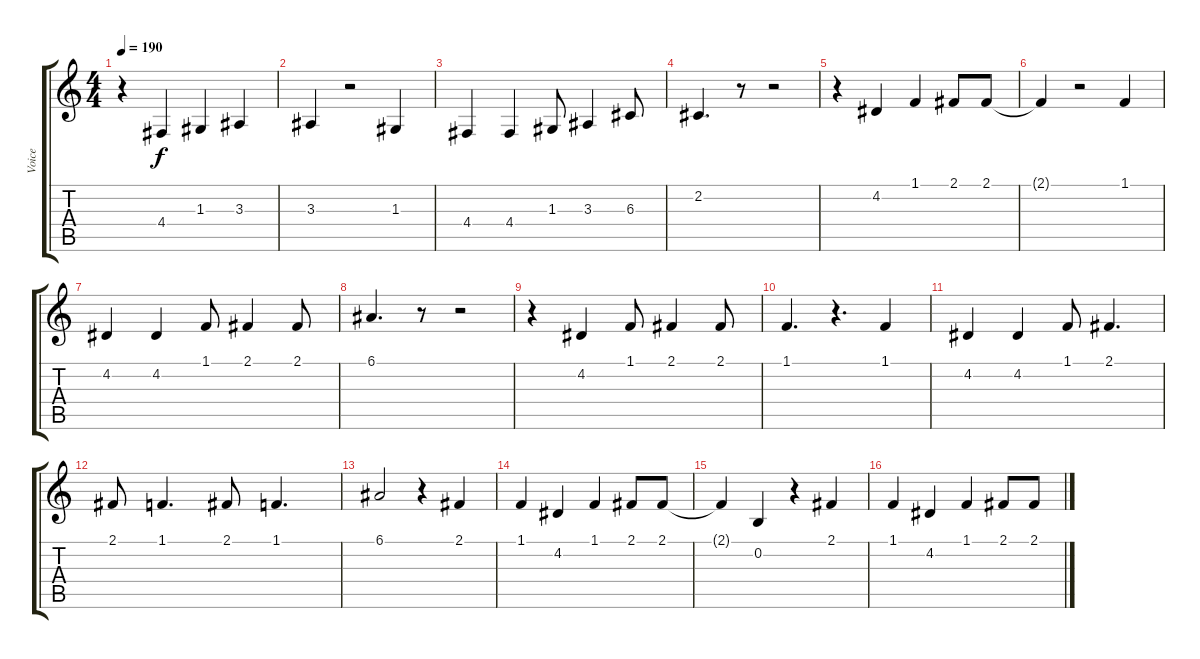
\track ("Voice" "Voice") {instrument clarinet}
\staff {score tabs}
\tuning (E4 B3 G3 D3 A2 E2) {hide}
\ts (4 4)
\tempo 190
\clef g2
\ks c
r.4{dy f} 4.4.4 1.3.4 3.3.4 |
3.3.4 r.2 1.3.4 |
4.4.4 4.4.4 1.3.8 3.3.4 6.3.8 |
2.2.4{d} r.8 r.2 |
r.4 4.2.4 1.1.4 2.1.8 2.1.8 |
2.1{t}.4 r.2 1.1.4 |
4.2.4 4.2.4 1.1.8 2.1.4 2.1.8 |
6.1.4{d} r.8 r.2 |
r.4 4.2.4 1.1.8 2.1.4 2.1.8 |
1.1.4{d} r.4{d} 1.1.4 |
4.2.4 4.2.4 1.1.8 2.1.4{d} |
2.1.8 1.1.4{d} 2.1.8 1.1.4{d} |
6.1.2 r.4 2.1.4 |
1.1.4 4.2.4 1.1.4 2.1.8 2.1.8 |
2.1{t}.4 0.2.4 r.4 2.1.4 |
1.1.4 4.2.4 1.1.4 2.1.8 2.1.8
